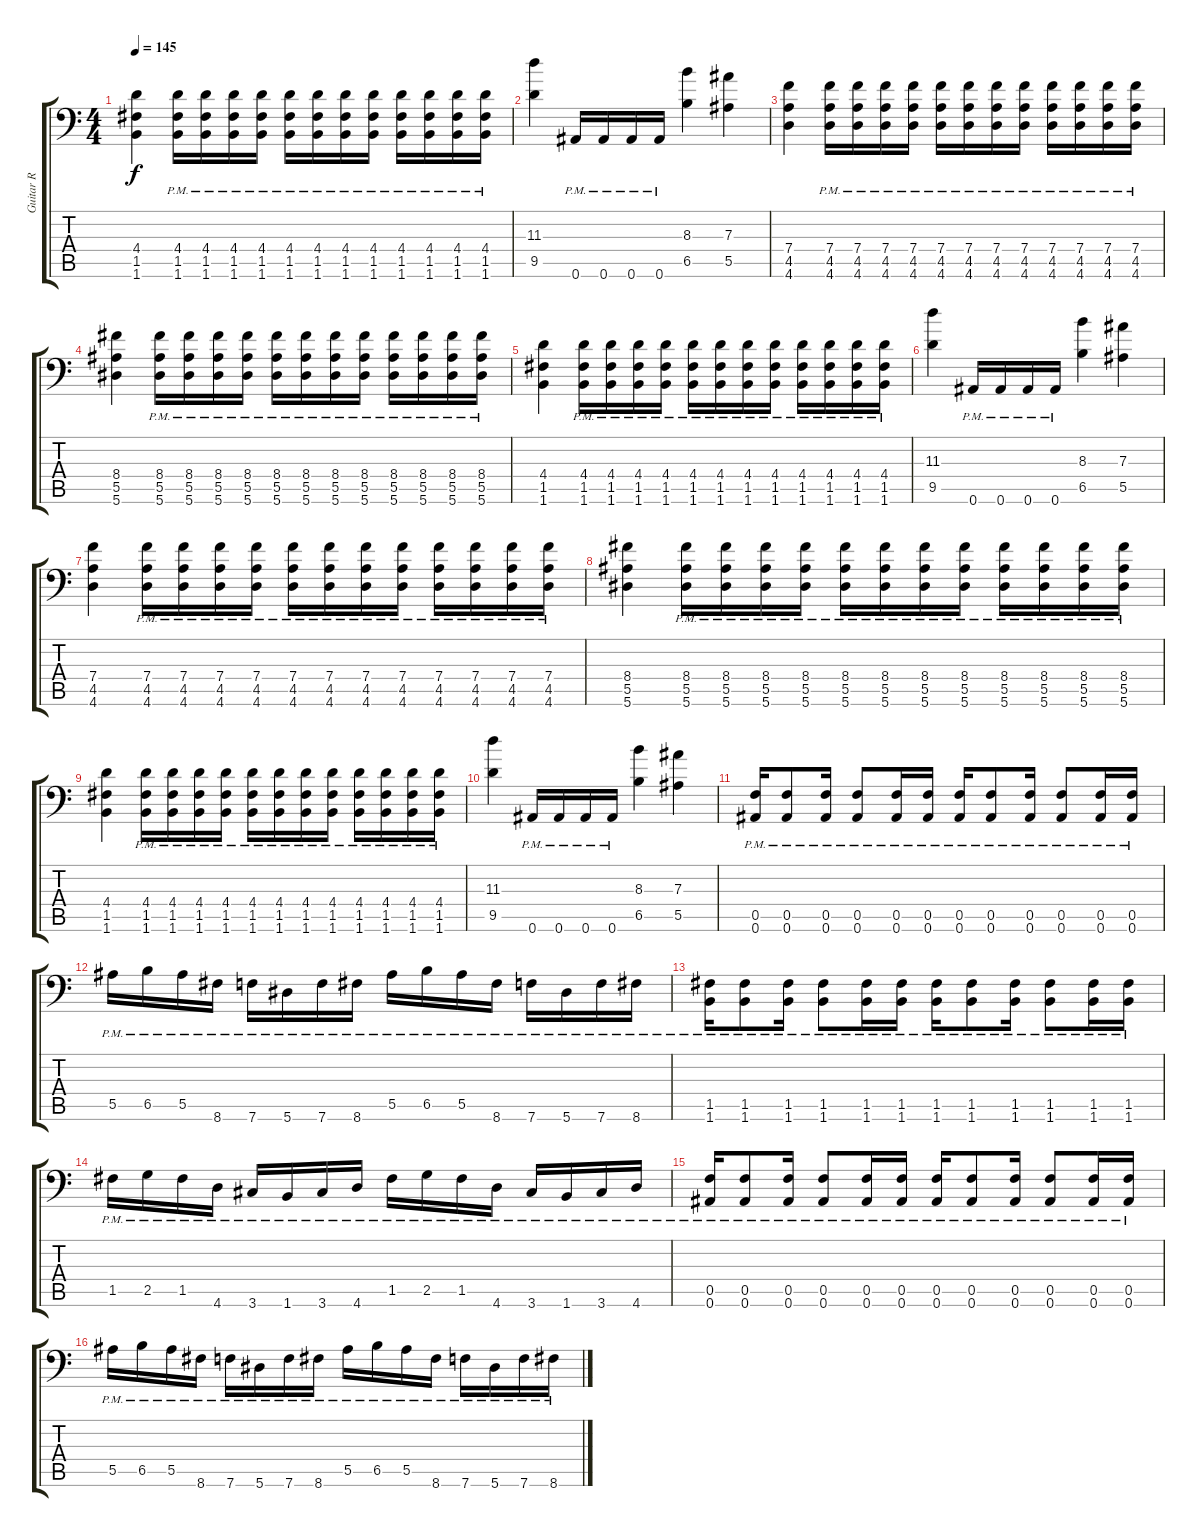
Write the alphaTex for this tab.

\track ("Guitar R" "Guitar R") {instrument distortionguitar}
\staff {score tabs}
\tuning (C4 G3 Eb3 Bb2 F2 Bb1) {hide}
\ts (4 4)
\tempo 145
\clef f4
\ks c
(4.4 1.5 1.6).4{dy f} (4.4{pm} 1.5{pm} 1.6{pm}).16 (4.4{pm} 1.5{pm} 1.6{pm}).16 (4.4{pm} 1.5{pm} 1.6{pm}).16 (4.4{pm} 1.5{pm} 1.6{pm}).16 (4.4{pm} 1.5{pm} 1.6{pm}).16 (4.4{pm} 1.5{pm} 1.6{pm}).16 (4.4{pm} 1.5{pm} 1.6{pm}).16 (4.4{pm} 1.5{pm} 1.6{pm}).16 (4.4{pm} 1.5{pm} 1.6{pm}).16 (4.4{pm} 1.5{pm} 1.6{pm}).16 (4.4{pm} 1.5{pm} 1.6{pm}).16 (4.4{pm} 1.5{pm} 1.6{pm}).16 |
(11.3 9.5).4 0.6{pm}.16 0.6{pm}.16 0.6{pm}.16 0.6{pm}.16 (8.3 6.5).4 (7.3 5.5).4 |
(7.4 4.5 4.6).4 (7.4{pm} 4.5{pm} 4.6{pm}).16 (7.4{pm} 4.5{pm} 4.6{pm}).16 (7.4{pm} 4.5{pm} 4.6{pm}).16 (7.4{pm} 4.5{pm} 4.6{pm}).16 (7.4{pm} 4.5{pm} 4.6{pm}).16 (7.4{pm} 4.5{pm} 4.6{pm}).16 (7.4{pm} 4.5{pm} 4.6{pm}).16 (7.4{pm} 4.5{pm} 4.6{pm}).16 (7.4{pm} 4.5{pm} 4.6{pm}).16 (7.4{pm} 4.5{pm} 4.6{pm}).16 (7.4{pm} 4.5{pm} 4.6{pm}).16 (7.4{pm} 4.5{pm} 4.6{pm}).16 |
(8.4 5.5 5.6).4 (8.4{pm} 5.5{pm} 5.6{pm}).16 (8.4{pm} 5.5{pm} 5.6{pm}).16 (8.4{pm} 5.5{pm} 5.6{pm}).16 (8.4{pm} 5.5{pm} 5.6{pm}).16 (8.4{pm} 5.5{pm} 5.6{pm}).16 (8.4{pm} 5.5{pm} 5.6{pm}).16 (8.4{pm} 5.5{pm} 5.6{pm}).16 (8.4{pm} 5.5{pm} 5.6{pm}).16 (8.4{pm} 5.5{pm} 5.6{pm}).16 (8.4{pm} 5.5{pm} 5.6{pm}).16 (8.4{pm} 5.5{pm} 5.6{pm}).16 (8.4{pm} 5.5{pm} 5.6{pm}).16 |
(4.4 1.5 1.6).4 (4.4{pm} 1.5{pm} 1.6{pm}).16 (4.4{pm} 1.5{pm} 1.6{pm}).16 (4.4{pm} 1.5{pm} 1.6{pm}).16 (4.4{pm} 1.5{pm} 1.6{pm}).16 (4.4{pm} 1.5{pm} 1.6{pm}).16 (4.4{pm} 1.5{pm} 1.6{pm}).16 (4.4{pm} 1.5{pm} 1.6{pm}).16 (4.4{pm} 1.5{pm} 1.6{pm}).16 (4.4{pm} 1.5{pm} 1.6{pm}).16 (4.4{pm} 1.5{pm} 1.6{pm}).16 (4.4{pm} 1.5{pm} 1.6{pm}).16 (4.4{pm} 1.5{pm} 1.6{pm}).16 |
(11.3 9.5).4 0.6{pm}.16 0.6{pm}.16 0.6{pm}.16 0.6{pm}.16 (8.3 6.5).4 (7.3 5.5).4 |
(7.4 4.5 4.6).4 (7.4{pm} 4.5{pm} 4.6{pm}).16 (7.4{pm} 4.5{pm} 4.6{pm}).16 (7.4{pm} 4.5{pm} 4.6{pm}).16 (7.4{pm} 4.5{pm} 4.6{pm}).16 (7.4{pm} 4.5{pm} 4.6{pm}).16 (7.4{pm} 4.5{pm} 4.6{pm}).16 (7.4{pm} 4.5{pm} 4.6{pm}).16 (7.4{pm} 4.5{pm} 4.6{pm}).16 (7.4{pm} 4.5{pm} 4.6{pm}).16 (7.4{pm} 4.5{pm} 4.6{pm}).16 (7.4{pm} 4.5{pm} 4.6{pm}).16 (7.4{pm} 4.5{pm} 4.6{pm}).16 |
(8.4 5.5 5.6).4 (8.4{pm} 5.5{pm} 5.6{pm}).16 (8.4{pm} 5.5{pm} 5.6{pm}).16 (8.4{pm} 5.5{pm} 5.6{pm}).16 (8.4{pm} 5.5{pm} 5.6{pm}).16 (8.4{pm} 5.5{pm} 5.6{pm}).16 (8.4{pm} 5.5{pm} 5.6{pm}).16 (8.4{pm} 5.5{pm} 5.6{pm}).16 (8.4{pm} 5.5{pm} 5.6{pm}).16 (8.4{pm} 5.5{pm} 5.6{pm}).16 (8.4{pm} 5.5{pm} 5.6{pm}).16 (8.4{pm} 5.5{pm} 5.6{pm}).16 (8.4{pm} 5.5{pm} 5.6{pm}).16 |
(4.4 1.5 1.6).4 (4.4{pm} 1.5{pm} 1.6{pm}).16 (4.4{pm} 1.5{pm} 1.6{pm}).16 (4.4{pm} 1.5{pm} 1.6{pm}).16 (4.4{pm} 1.5{pm} 1.6{pm}).16 (4.4{pm} 1.5{pm} 1.6{pm}).16 (4.4{pm} 1.5{pm} 1.6{pm}).16 (4.4{pm} 1.5{pm} 1.6{pm}).16 (4.4{pm} 1.5{pm} 1.6{pm}).16 (4.4{pm} 1.5{pm} 1.6{pm}).16 (4.4{pm} 1.5{pm} 1.6{pm}).16 (4.4{pm} 1.5{pm} 1.6{pm}).16 (4.4{pm} 1.5{pm} 1.6{pm}).16 |
(11.3 9.5).4 0.6{pm}.16 0.6{pm}.16 0.6{pm}.16 0.6{pm}.16 (8.3 6.5).4 (7.3 5.5).4 |
(0.5{pm} 0.6{pm}).16 (0.5{pm} 0.6{pm}).8 (0.5{pm} 0.6{pm}).16 (0.5{pm} 0.6{pm}).8 (0.5{pm} 0.6{pm}).16 (0.5{pm} 0.6{pm}).16 (0.5{pm} 0.6{pm}).16 (0.5{pm} 0.6{pm}).8 (0.5{pm} 0.6{pm}).16 (0.5{pm} 0.6{pm}).8 (0.5{pm} 0.6{pm}).16 (0.5{pm} 0.6{pm}).16 |
5.5{pm}.16 6.5{pm}.16 5.5{pm}.16 8.6{pm}.16 7.6{pm}.16 5.6{pm}.16 7.6{pm}.16 8.6{pm}.16 5.5{pm}.16 6.5{pm}.16 5.5{pm}.16 8.6{pm}.16 7.6{pm}.16 5.6{pm}.16 7.6{pm}.16 8.6{pm}.16 |
(1.5{pm} 1.6{pm}).16 (1.5{pm} 1.6{pm}).8 (1.5{pm} 1.6{pm}).16 (1.5{pm} 1.6{pm}).8 (1.5{pm} 1.6{pm}).16 (1.5{pm} 1.6{pm}).16 (1.5{pm} 1.6{pm}).16 (1.5{pm} 1.6{pm}).8 (1.5{pm} 1.6{pm}).16 (1.5{pm} 1.6{pm}).8 (1.5{pm} 1.6{pm}).16 (1.5{pm} 1.6{pm}).16 |
1.5{pm}.16 2.5{pm}.16 1.5{pm}.16 4.6{pm}.16 3.6{pm}.16 1.6{pm}.16 3.6{pm}.16 4.6{pm}.16 1.5{pm}.16 2.5{pm}.16 1.5{pm}.16 4.6{pm}.16 3.6{pm}.16 1.6{pm}.16 3.6{pm}.16 4.6{pm}.16 |
(0.5{pm} 0.6{pm}).16 (0.5{pm} 0.6{pm}).8 (0.5{pm} 0.6{pm}).16 (0.5{pm} 0.6{pm}).8 (0.5{pm} 0.6{pm}).16 (0.5{pm} 0.6{pm}).16 (0.5{pm} 0.6{pm}).16 (0.5{pm} 0.6{pm}).8 (0.5{pm} 0.6{pm}).16 (0.5{pm} 0.6{pm}).8 (0.5{pm} 0.6{pm}).16 (0.5{pm} 0.6{pm}).16 |
5.5{pm}.16 6.5{pm}.16 5.5{pm}.16 8.6{pm}.16 7.6{pm}.16 5.6{pm}.16 7.6{pm}.16 8.6{pm}.16 5.5{pm}.16 6.5{pm}.16 5.5{pm}.16 8.6{pm}.16 7.6{pm}.16 5.6{pm}.16 7.6{pm}.16 8.6{pm}.16
